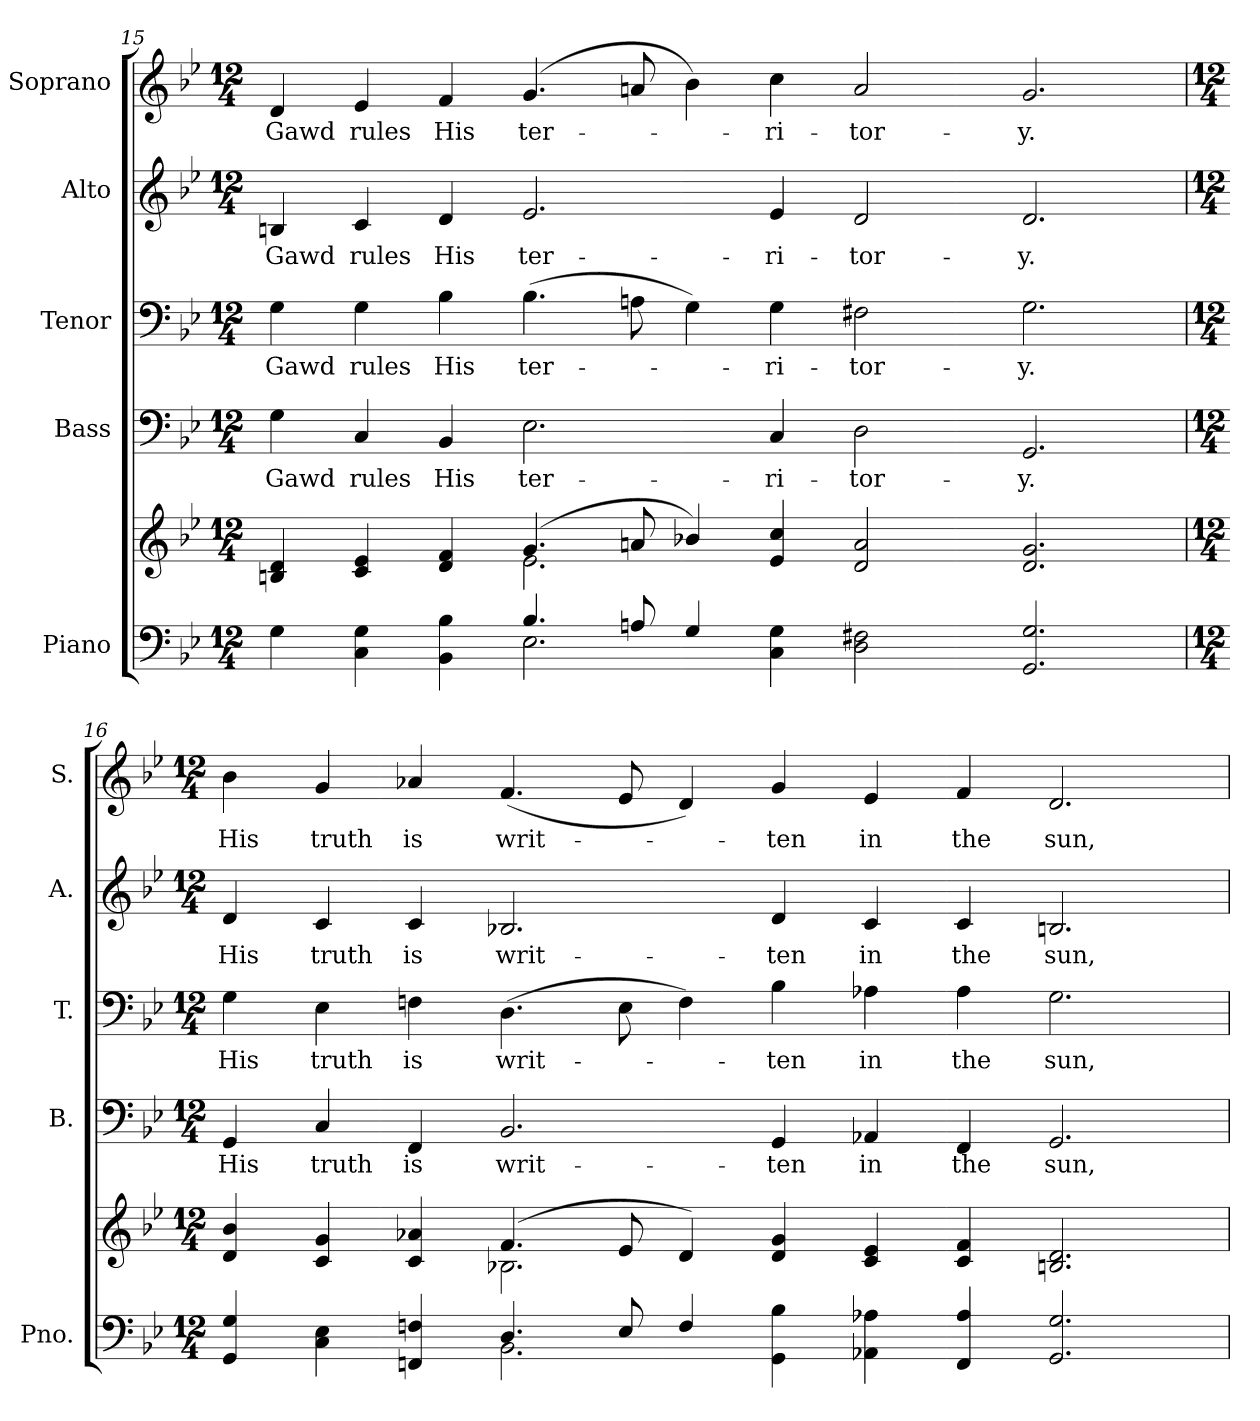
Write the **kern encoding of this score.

**kern	**kern	**kern	**text	**kern	**text	**kern	**text	**kern	**text
*part5	*part5	*part4	*part4	*part3	*part3	*part2	*part2	*part1	*part1
*staff6	*staff5	*staff4	*staff4	*staff3	*staff3	*staff2	*staff2	*staff1	*staff1
*I"Piano	*	*I"Bass	*	*I"Tenor	*	*I"Alto	*	*I"Soprano	*
*I'Pno.	*	*I'B.	*	*I'T.	*	*I'A.	*	*I'S.	*
!!LO:PB:g=z
*clefF4	*clefG2	*clefF4	*	*clefF4	*	*clefG2	*	*clefG2	*
*k[b-e-]	*k[b-e-]	*k[b-e-]	*	*k[b-e-]	*	*k[b-e-]	*	*k[b-e-]	*
*B-:	*B-:	*B-:	*	*B-:	*	*B-:	*	*B-:	*
*M12/4	*M12/4	*M12/4	*	*M12/4	*	*M12/4	*	*M12/4	*
=15	=15	=15	=15	=15	=15	=15	=15	=15	=15
*^	*^	*	*	*	*	*	*	*	*
!	!	!	!	!	!LO:LY:b:color=#000000	!	!	!	!	!	!
!	!	!	!	!	!	!	!LO:LY:b:color=#000000	!	!	!	!
!	!	!	!	!	!	!	!	!	!LO:LY:b:color=#000000	!	!
!	!	!	!	!	!	!	!	!	!	!	!LO:LY:b:color=#000000
4Gi\	2ryy	4Bni/ 4di	2ryy	4Gi\	Gawd	4Gi\	Gawd	4Bni/	Gawd	4di/	Gawd
!	!	!	!	!	!LO:LY:b:color=#000000	!	!	!	!	!	!
!	!	!	!	!	!	!	!LO:LY:b:color=#000000	!	!	!	!
!	!	!	!	!	!	!	!	!	!LO:LY:b:color=#000000	!	!
!	!	!	!	!	!	!	!	!	!	!	!LO:LY:b:color=#000000
4Ci\ 4Gi	.	4ci/ 4e-i	.	4Ci/	rules	4Gi\	rules	4ci/	rules	4e-i/	rules
!	!	!	!	!	!LO:LY:b:color=#000000	!	!	!	!	!	!
!	!	!	!	!	!	!	!LO:LY:b:color=#000000	!	!	!	!
!	!	!	!	!	!	!	!	!	!LO:LY:b:color=#000000	!	!
!	!	!	!	!	!	!	!	!	!	!	!LO:LY:b:color=#000000
4BB-i\ 4B-i	4ryy	4di/ 4fi	4ryy	4BB-i/	His	4B-i\	His	4di/	His	4fi/	His
!	!	!	!	!	!LO:LY:b:color=#000000	!	!	!	!	!	!
!	!	!	!	!	!	!	!LO:LY:b:color=#000000	!	!	!	!
!	!	!	!	!	!	!	!	!	!LO:LY:b:color=#000000	!	!
!	!	!	!	!	!	!	!	!	!	!	!LO:LY:b:color=#000000
4.B-i/	2.E-i\	(4.gi/	2.e-i\	2.E-i\	ter-	(4.B-i\	ter-	2.e-i/	ter-	(4.gi/	ter-
8Ani/	.	8ani/	.	.	.	8Ani\	.	.	.	8ani/	.
4Gi/	.	4b-Xi/)	.	.	.	4Gi\)	.	.	.	4b-i\)	.
!	!	!	!	!	!LO:LY:b:color=#000000	!	!	!	!	!	!
!	!	!	!	!	!	!	!LO:LY:b:color=#000000	!	!	!	!
!	!	!	!	!	!	!	!	!	!LO:LY:b:color=#000000	!	!
!	!	!	!	!	!	!	!	!	!	!	!LO:LY:b:color=#000000
4Ci\ 4Gi	2ryy	4e-i/ 4cci	2ryy	4Ci/	-ri-	4Gi\	-ri-	4e-i/	-ri-	4cci\	-ri-
!	!	!	!	!	!LO:LY:b:color=#000000	!	!	!	!	!	!
!	!	!	!	!	!	!	!LO:LY:b:color=#000000	!	!	!	!
!	!	!	!	!	!	!	!	!	!LO:LY:b:color=#000000	!	!
!	!	!	!	!	!	!	!	!	!	!	!LO:LY:b:color=#000000
2Di\ 2F#Xi	.	2di/ 2ai	.	2Di\	-tor-	2F#Xi\	-tor-	2di/	-tor-	2ai/	-tor-
.	1ryy	.	1ryy	.	.	.	.	.	.	.	.
!	!	!	!	!	!LO:LY:b:color=#000000	!	!	!	!	!	!
!	!	!	!	!	!	!	!LO:LY:b:color=#000000	!	!	!	!
!	!	!	!	!	!	!	!	!	!LO:LY:b:color=#000000	!	!
!	!	!	!	!	!	!	!	!	!	!	!LO:LY:b:color=#000000
2.GGi/ 2.Gi	.	2.di/ 2.gi	.	2.GGi/	-y.	2.Gi\	-y.	2.di/	-y.	2.gi/	-y.
=16	=16	=16	=16	=16	=16	=16	=16	=16	=16	=16	=16
*M12/4	*	*M12/4	*	*M12/4	*	*M12/4	*	*M12/4	*	*M12/4	*
!	!	!	!	!	!LO:LY:b:color=#000000	!	!	!	!	!	!
!	!	!	!	!	!	!	!LO:LY:b:color=#000000	!	!	!	!
!	!	!	!	!	!	!	!	!	!LO:LY:b:color=#000000	!	!
!	!	!	!	!	!	!	!	!	!	!	!LO:LY:b:color=#000000
4GGi/ 4Gi	2ryy	4di/ 4b-i	2ryy	4GGi/	His	4Gi\	His	4di/	His	4b-i\	His
!	!	!	!	!	!LO:LY:b:color=#000000	!	!	!	!	!	!
!	!	!	!	!	!	!	!LO:LY:b:color=#000000	!	!	!	!
!	!	!	!	!	!	!	!	!	!LO:LY:b:color=#000000	!	!
!	!	!	!	!	!	!	!	!	!	!	!LO:LY:b:color=#000000
4Ci\ 4E-i	.	4ci/ 4gi	.	4Ci/	truth	4E-i\	truth	4ci/	truth	4gi/	truth
!	!	!	!	!	!LO:LY:b:color=#000000	!	!	!	!	!	!
!	!	!	!	!	!	!	!LO:LY:b:color=#000000	!	!	!	!
!	!	!	!	!	!	!	!	!	!LO:LY:b:color=#000000	!	!
!	!	!	!	!	!	!	!	!	!	!	!LO:LY:b:color=#000000
4FFni/ 4Fni	4ryy	4ci/ 4a-Xi	4ryy	4FFi/	is	4Fni\	is	4ci/	is	4a-Xi/	is
!	!	!	!	!	!LO:LY:b:color=#000000	!	!	!	!	!	!
!	!	!	!	!	!	!	!LO:LY:b:color=#000000	!	!	!	!
!	!	!	!	!	!	!	!	!	!LO:LY:b:color=#000000	!	!
!	!	!	!	!	!	!	!	!	!	!	!LO:LY:b:color=#000000
4.Di/	2.BB-i\	(4.fi/	2.B-Xi\	2.BB-i/	writ-	(4.Di\	writ-	2.B-Xi/	writ-	(4.fi/	writ-
8E-i/	.	8e-i/	.	.	.	8E-i\	.	.	.	8e-i/	.
4Fi/	.	4di/)	.	.	.	4Fi\)	.	.	.	4di/)	.
!	!	!	!	!	!LO:LY:b:color=#000000	!	!	!	!	!	!
!	!	!	!	!	!	!	!LO:LY:b:color=#000000	!	!	!	!
!	!	!	!	!	!	!	!	!	!LO:LY:b:color=#000000	!	!
!	!	!	!	!	!	!	!	!	!	!	!LO:LY:b:color=#000000
4GGi\ 4B-i	2ryy	4di/ 4gi	2ryy	4GGi/	-ten	4B-i\	-ten	4di/	-ten	4gi/	-ten
!	!	!	!	!	!LO:LY:b:color=#000000	!	!	!	!	!	!
!	!	!	!	!	!	!	!LO:LY:b:color=#000000	!	!	!	!
!	!	!	!	!	!	!	!	!	!LO:LY:b:color=#000000	!	!
!	!	!	!	!	!	!	!	!	!	!	!LO:LY:b:color=#000000
4AA-Xi\ 4A-Xi	.	4ci/ 4e-i	.	4AA-Xi/	in	4A-Xi\	in	4ci/	in	4e-i/	in
!	!	!	!	!	!LO:LY:b:color=#000000	!	!	!	!	!	!
!	!	!	!	!	!	!	!LO:LY:b:color=#000000	!	!	!	!
!	!	!	!	!	!	!	!	!	!LO:LY:b:color=#000000	!	!
!	!	!	!	!	!	!	!	!	!	!	!LO:LY:b:color=#000000
4FFi/ 4A-i	1ryy	4ci/ 4fi	1ryy	4FFi/	the	4A-i\	the	4ci/	the	4fi/	the
!	!	!	!	!	!LO:LY:b:color=#000000	!	!	!	!	!	!
!	!	!	!	!	!	!	!LO:LY:b:color=#000000	!	!	!	!
!	!	!	!	!	!	!	!	!	!LO:LY:b:color=#000000	!	!
!	!	!	!	!	!	!	!	!	!	!	!LO:LY:b:color=#000000
2.GGi/ 2.Gi	.	2.Bni/ 2.di	.	2.GGi/	sun,	2.Gi\	sun,	2.Bni/	sun,	2.di/	sun,
*v	*v	*	*	*	*	*	*	*	*	*	*
*	*v	*v	*	*	*	*	*	*	*	*
=	=	=	=	=	=	=	=	=	=
*-	*-	*-	*-	*-	*-	*-	*-	*-	*-
